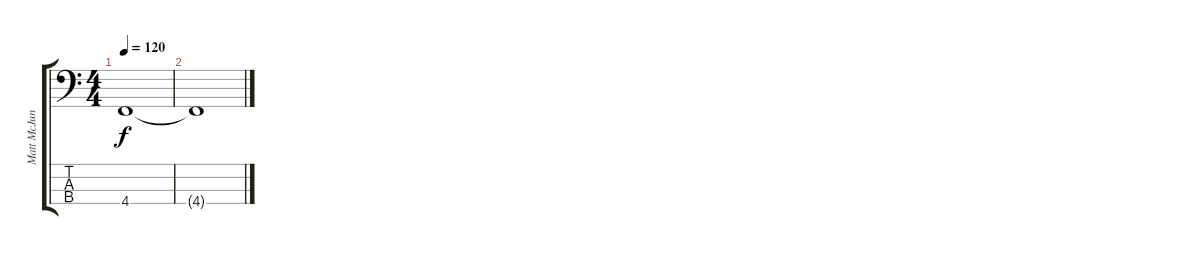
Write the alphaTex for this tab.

\track ("Matt McJunkins" "Matt McJun") {instrument electricbasspick}
\staff {score tabs}
\tuning (E2 B1 Gb1 Db1) {hide}
\ts (4 4)
\tempo 120
\clef f4
\ks c
4.4{t}.1{dy f} |
4.4{t}.1
